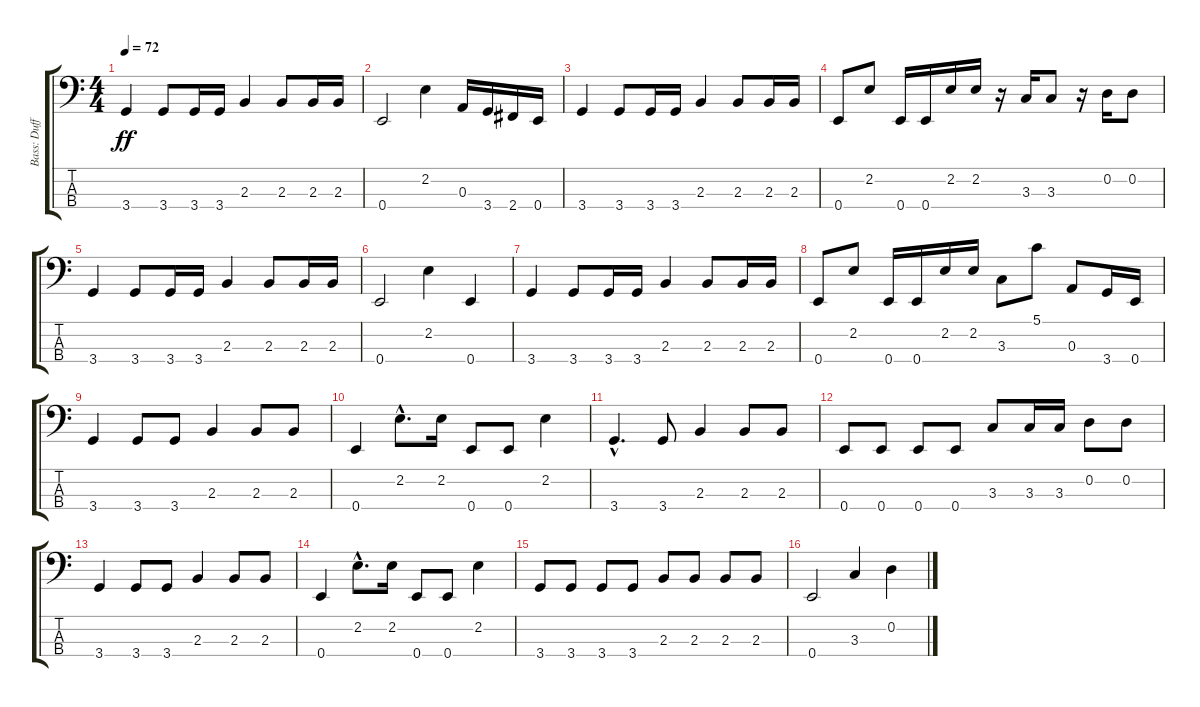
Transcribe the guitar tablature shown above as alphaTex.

\track ("Bass: Duff" "Bass: Duff") {instrument electricbassfinger}
\staff {score tabs}
\tuning (G2 D2 A1 E1) {hide}
\ts (4 4)
\tempo 72
\clef f4
\ks c
3.4.4{dy ff} 3.4.8 3.4.16 3.4.16 2.3.4 2.3.8 2.3.16 2.3.16 |
0.4.2 2.2.4 0.3.16 3.4.16 2.4.16 0.4.16 |
3.4.4 3.4.8 3.4.16 3.4.16 2.3.4 2.3.8 2.3.16 2.3.16 |
0.4.8 2.2.8 0.4.16 0.4.16 2.2.16 2.2.16 r.16 3.3.16 3.3.8 r.16 0.2.16 0.2.8 |
3.4.4 3.4.8 3.4.16 3.4.16 2.3.4 2.3.8 2.3.16 2.3.16 |
0.4.2 2.2.4 0.4.4 |
3.4.4 3.4.8 3.4.16 3.4.16 2.3.4 2.3.8 2.3.16 2.3.16 |
0.4.8 2.2.8 0.4.16 0.4.16 2.2.16 2.2.16 3.3.8 5.1.8 0.3.8 3.4.16 0.4.16 |
3.4.4 3.4.8 3.4.8 2.3.4 2.3.8 2.3.8 |
0.4.4 2.2{hac}.8{d} 2.2.16 0.4.8 0.4.8 2.2.4 |
3.4{hac}.4{d} 3.4.8 2.3.4 2.3.8 2.3.8 |
0.4.8 0.4.8 0.4.8 0.4.8 3.3.8 3.3.16 3.3.16 0.2.8 0.2.8 |
3.4.4 3.4.8 3.4.8 2.3.4 2.3.8 2.3.8 |
0.4.4 2.2{hac}.8{d} 2.2.16 0.4.8 0.4.8 2.2.4 |
3.4.8 3.4.8 3.4.8 3.4.8 2.3.8 2.3.8 2.3.8 2.3.8 |
0.4.2 3.3.4 0.2.4
